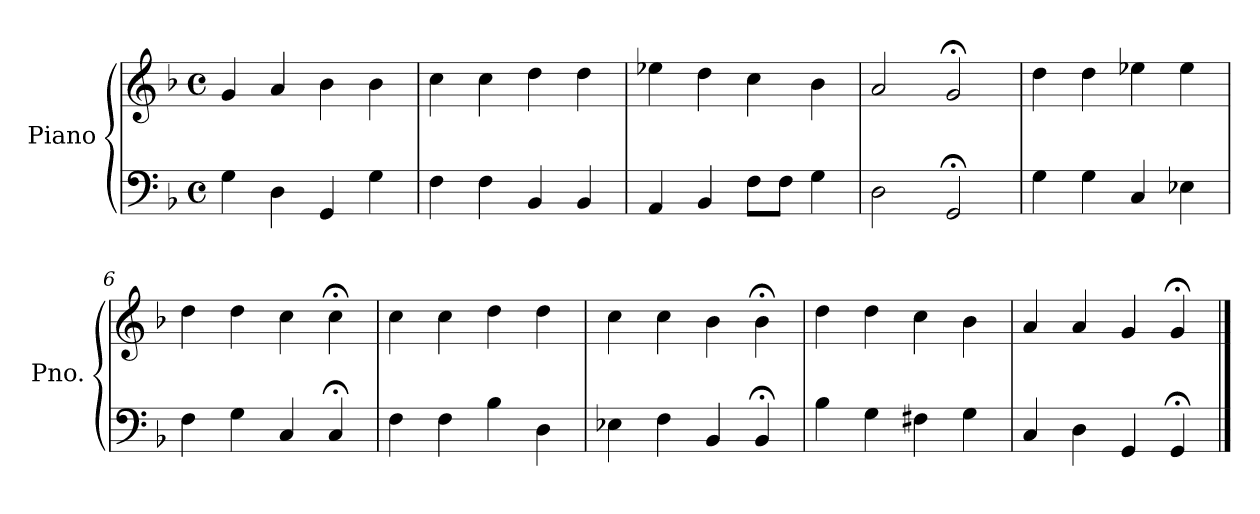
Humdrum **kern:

**kern	**kern
*part1	*part1
*staff2	*staff1
*I"Piano	*
*I'Pno.	*
*clefF4	*clefG2
*k[b-]	*k[b-]
*M4/4	*M4/4
*met(c)	*met(c)
=1	=1
4G\	4g/
4D\	4a/
4GG/	4b-\
4G\	4b-\
=2	=2
4F\	4cc\
4F\	4cc\
4BB-/	4dd\
4BB-/	4dd\
=3	=3
4AA/	4ee-X\
4BB-/	4dd\
8F\L	4cc\
8F\J	.
4G\	4b-\
=4	=4
2D\	2a/
2GG;</	2g;</
=5	=5
4G\	4dd\
4G\	4dd\
4C/	4ee-X\
4E-X\	4ee-\
=6	=6
4F\	4dd\
4G\	4dd\
4C/	4cc\
4C;</	4cc;<\
=7	=7
4F\	4cc\
4F\	4cc\
4B-\	4dd\
4D\	4dd\
=8	=8
4E-X\	4cc\
4F\	4cc\
4BB-/	4b-\
4BB-;</	4b-;<\
=9	=9
4B-\	4dd\
4G\	4dd\
4F#X\	4cc\
4G\	4b-\
!!LO:LB:g=z
=10	=10
4C/	4a/
4D\	4a/
4GG/	4g/
4GG;</	4g;</
==	==
*-	*-
